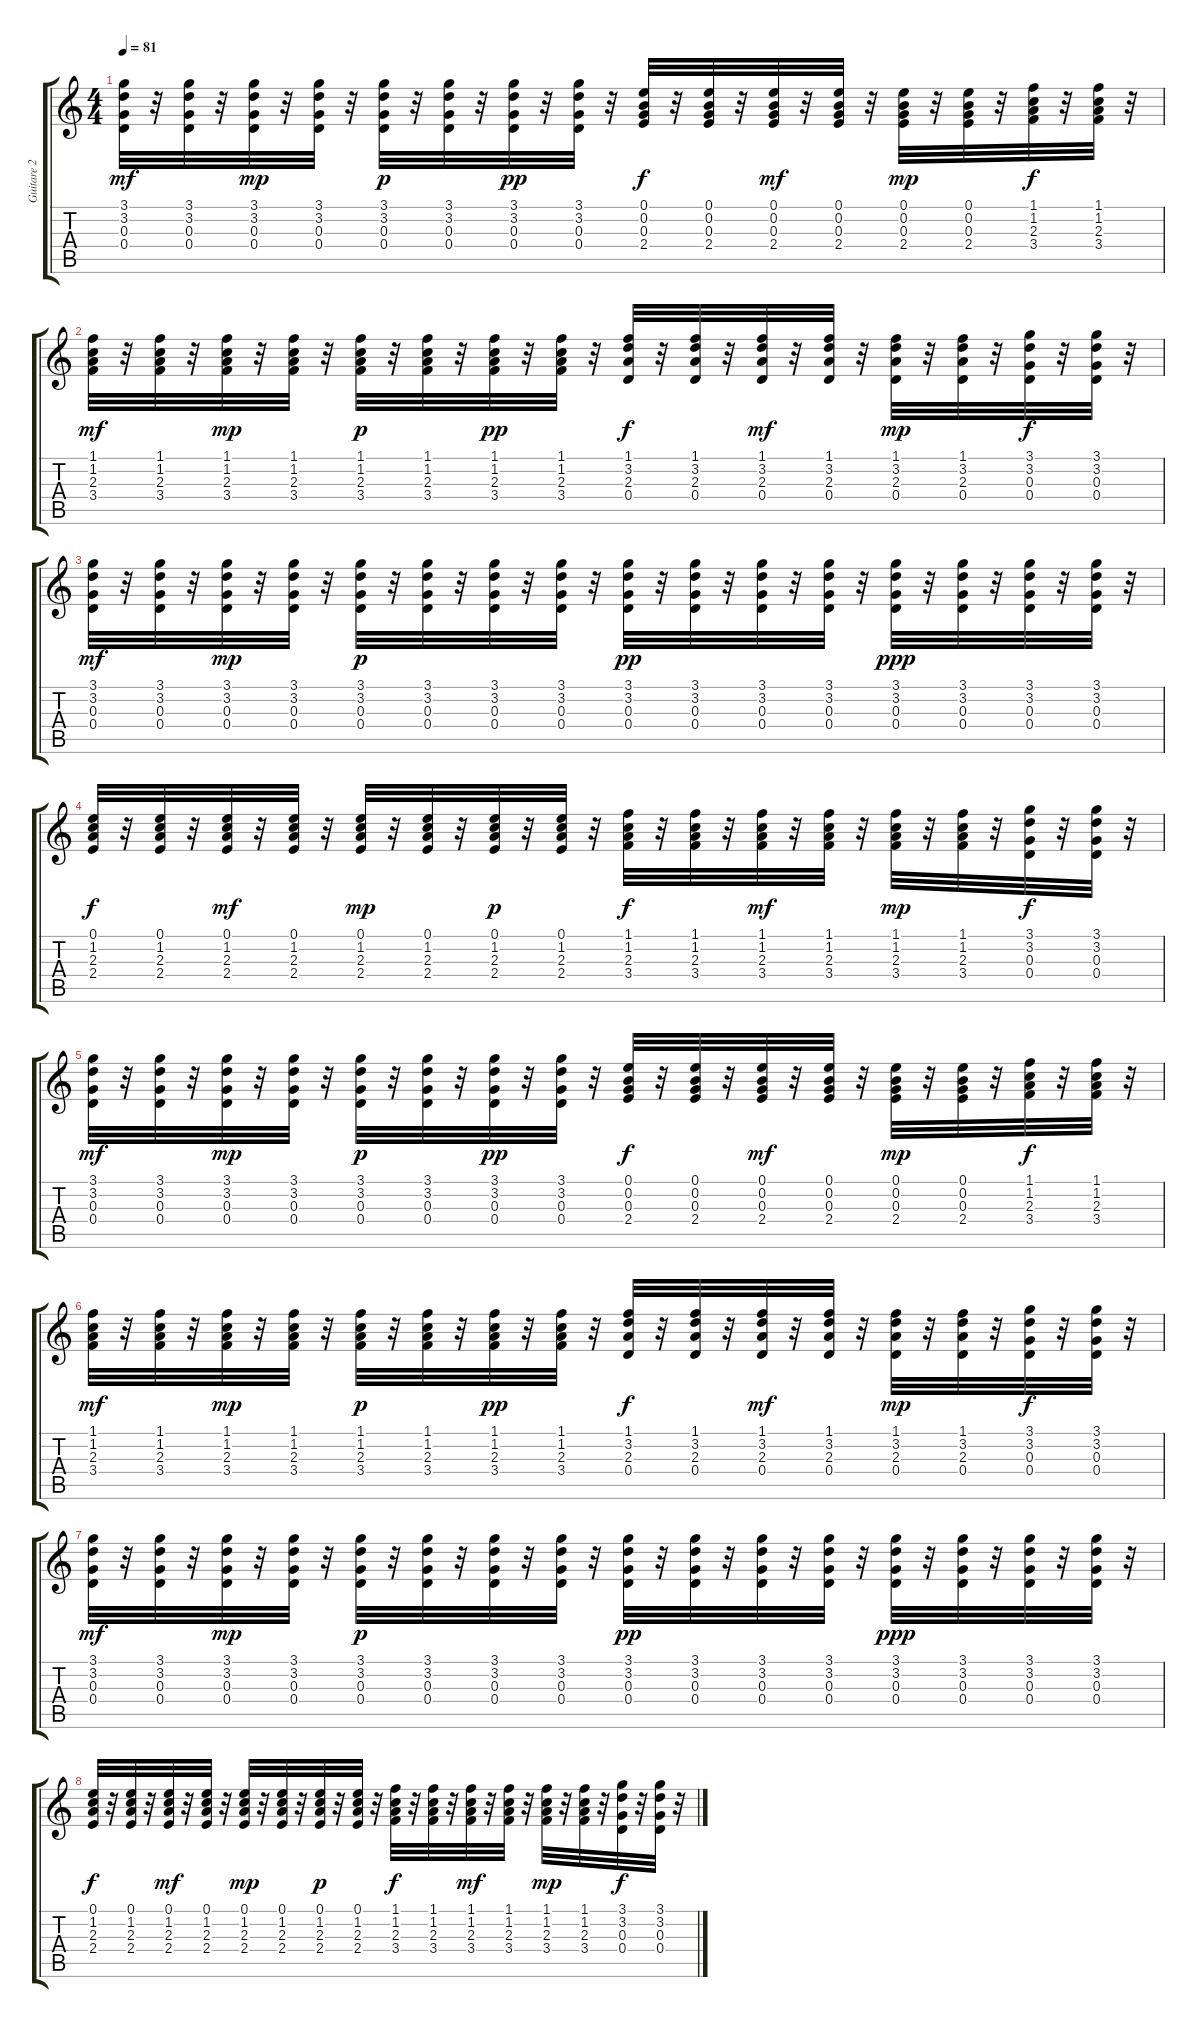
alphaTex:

\track ("Guitare 2" "Guitare 2") {instrument electricguitarjazz}
\staff {score tabs}
\tuning (E4 B3 G3 D3 A2 E2) {hide}
\ts (4 4)
\tempo 81
\clef g2
\ks c
(3.1 3.2 0.3 0.4).32{dy mf} r.32 (3.1 3.2 0.3 0.4).32 r.32 (3.1 3.2 0.3 0.4).32{dy mp} r.32 (3.1 3.2 0.3 0.4).32 r.32 (3.1 3.2 0.3 0.4).32{dy p} r.32 (3.1 3.2 0.3 0.4).32 r.32 (3.1 3.2 0.3 0.4).32{dy pp} r.32 (3.1 3.2 0.3 0.4).32 r.32 (0.1 0.2 0.3 2.4).32{dy f} r.32 (0.1 0.2 0.3 2.4).32 r.32 (0.1 0.2 0.3 2.4).32{dy mf} r.32 (0.1 0.2 0.3 2.4).32 r.32 (0.1 0.2 0.3 2.4).32{dy mp} r.32 (0.1 0.2 0.3 2.4).32 r.32 (1.1 1.2 2.3 3.4).32{dy f} r.32 (1.1 1.2 2.3 3.4).32 r.32 |
(1.1 1.2 2.3 3.4).32{dy mf} r.32 (1.1 1.2 2.3 3.4).32 r.32 (1.1 1.2 2.3 3.4).32{dy mp} r.32 (1.1 1.2 2.3 3.4).32 r.32 (1.1 1.2 2.3 3.4).32{dy p} r.32 (1.1 1.2 2.3 3.4).32 r.32 (1.1 1.2 2.3 3.4).32{dy pp} r.32 (1.1 1.2 2.3 3.4).32 r.32 (1.1 3.2 2.3 0.4).32{dy f} r.32 (1.1 3.2 2.3 0.4).32 r.32 (1.1 3.2 2.3 0.4).32{dy mf} r.32 (1.1 3.2 2.3 0.4).32 r.32 (1.1 3.2 2.3 0.4).32{dy mp} r.32 (1.1 3.2 2.3 0.4).32 r.32 (3.1 3.2 0.3 0.4).32{dy f} r.32 (3.1 3.2 0.3 0.4).32 r.32 |
(3.1 3.2 0.3 0.4).32{dy mf} r.32 (3.1 3.2 0.3 0.4).32 r.32 (3.1 3.2 0.3 0.4).32{dy mp} r.32 (3.1 3.2 0.3 0.4).32 r.32 (3.1 3.2 0.3 0.4).32{dy p} r.32 (3.1 3.2 0.3 0.4).32 r.32 (3.1 3.2 0.3 0.4).32 r.32 (3.1 3.2 0.3 0.4).32 r.32 (3.1 3.2 0.3 0.4).32{dy pp} r.32 (3.1 3.2 0.3 0.4).32 r.32 (3.1 3.2 0.3 0.4).32 r.32 (3.1 3.2 0.3 0.4).32 r.32 (3.1 3.2 0.3 0.4).32{dy ppp} r.32 (3.1 3.2 0.3 0.4).32 r.32 (3.1 3.2 0.3 0.4).32 r.32 (3.1 3.2 0.3 0.4).32 r.32 |
(0.1 1.2 2.3 2.4).32{dy f} r.32 (0.1 1.2 2.3 2.4).32 r.32 (0.1 1.2 2.3 2.4).32{dy mf} r.32 (0.1 1.2 2.3 2.4).32 r.32 (0.1 1.2 2.3 2.4).32{dy mp} r.32 (0.1 1.2 2.3 2.4).32 r.32 (0.1 1.2 2.3 2.4).32{dy p} r.32 (0.1 1.2 2.3 2.4).32 r.32 (1.1 1.2 2.3 3.4).32{dy f} r.32 (1.1 1.2 2.3 3.4).32 r.32 (1.1 1.2 2.3 3.4).32{dy mf} r.32 (1.1 1.2 2.3 3.4).32 r.32 (1.1 1.2 2.3 3.4).32{dy mp} r.32 (1.1 1.2 2.3 3.4).32 r.32 (3.1 3.2 0.3 0.4).32{dy f} r.32 (3.1 3.2 0.3 0.4).32 r.32 |
(3.1 3.2 0.3 0.4).32{dy mf} r.32 (3.1 3.2 0.3 0.4).32 r.32 (3.1 3.2 0.3 0.4).32{dy mp} r.32 (3.1 3.2 0.3 0.4).32 r.32 (3.1 3.2 0.3 0.4).32{dy p} r.32 (3.1 3.2 0.3 0.4).32 r.32 (3.1 3.2 0.3 0.4).32{dy pp} r.32 (3.1 3.2 0.3 0.4).32 r.32 (0.1 0.2 0.3 2.4).32{dy f} r.32 (0.1 0.2 0.3 2.4).32 r.32 (0.1 0.2 0.3 2.4).32{dy mf} r.32 (0.1 0.2 0.3 2.4).32 r.32 (0.1 0.2 0.3 2.4).32{dy mp} r.32 (0.1 0.2 0.3 2.4).32 r.32 (1.1 1.2 2.3 3.4).32{dy f} r.32 (1.1 1.2 2.3 3.4).32 r.32 |
(1.1 1.2 2.3 3.4).32{dy mf} r.32 (1.1 1.2 2.3 3.4).32 r.32 (1.1 1.2 2.3 3.4).32{dy mp} r.32 (1.1 1.2 2.3 3.4).32 r.32 (1.1 1.2 2.3 3.4).32{dy p} r.32 (1.1 1.2 2.3 3.4).32 r.32 (1.1 1.2 2.3 3.4).32{dy pp} r.32 (1.1 1.2 2.3 3.4).32 r.32 (1.1 3.2 2.3 0.4).32{dy f} r.32 (1.1 3.2 2.3 0.4).32 r.32 (1.1 3.2 2.3 0.4).32{dy mf} r.32 (1.1 3.2 2.3 0.4).32 r.32 (1.1 3.2 2.3 0.4).32{dy mp} r.32 (1.1 3.2 2.3 0.4).32 r.32 (3.1 3.2 0.3 0.4).32{dy f} r.32 (3.1 3.2 0.3 0.4).32 r.32 |
(3.1 3.2 0.3 0.4).32{dy mf} r.32 (3.1 3.2 0.3 0.4).32 r.32 (3.1 3.2 0.3 0.4).32{dy mp} r.32 (3.1 3.2 0.3 0.4).32 r.32 (3.1 3.2 0.3 0.4).32{dy p} r.32 (3.1 3.2 0.3 0.4).32 r.32 (3.1 3.2 0.3 0.4).32 r.32 (3.1 3.2 0.3 0.4).32 r.32 (3.1 3.2 0.3 0.4).32{dy pp} r.32 (3.1 3.2 0.3 0.4).32 r.32 (3.1 3.2 0.3 0.4).32 r.32 (3.1 3.2 0.3 0.4).32 r.32 (3.1 3.2 0.3 0.4).32{dy ppp} r.32 (3.1 3.2 0.3 0.4).32 r.32 (3.1 3.2 0.3 0.4).32 r.32 (3.1 3.2 0.3 0.4).32 r.32 |
(0.1 1.2 2.3 2.4).32{dy f} r.32 (0.1 1.2 2.3 2.4).32 r.32 (0.1 1.2 2.3 2.4).32{dy mf} r.32 (0.1 1.2 2.3 2.4).32 r.32 (0.1 1.2 2.3 2.4).32{dy mp} r.32 (0.1 1.2 2.3 2.4).32 r.32 (0.1 1.2 2.3 2.4).32{dy p} r.32 (0.1 1.2 2.3 2.4).32 r.32 (1.1 1.2 2.3 3.4).32{dy f} r.32 (1.1 1.2 2.3 3.4).32 r.32 (1.1 1.2 2.3 3.4).32{dy mf} r.32 (1.1 1.2 2.3 3.4).32 r.32 (1.1 1.2 2.3 3.4).32{dy mp} r.32 (1.1 1.2 2.3 3.4).32 r.32 (3.1 3.2 0.3 0.4).32{dy f} r.32 (3.1 3.2 0.3 0.4).32 r.32
